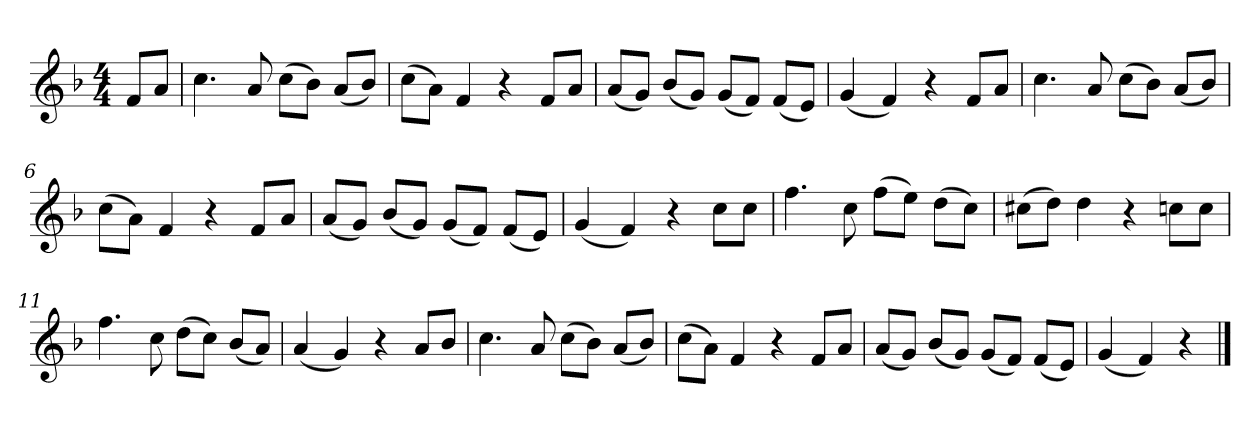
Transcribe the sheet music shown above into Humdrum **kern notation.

**kern
*part1
*staff1
*k[b-]
*M4/4
*MM120
=
8fL
8aJ
=1
4.cc
8a
(8ccL
8b-J)
(8aL
8b-J)
=2
(8ccL
8aJ)
4f
4r
8fL
8aJ
=3
(8aL
8gJ)
(8b-L
8gJ)
(8gL
8fJ)
(8fL
8eJ)
=4
(4g
4f)
4r
8fL
8aJ
=5
4.cc
8a
(8ccL
8b-J)
(8aL
8b-J)
=6
(8ccL
8aJ)
4f
4r
8fL
8aJ
=7
(8aL
8gJ)
(8b-L
8gJ)
(8gL
8fJ)
(8fL
8eJ)
=8
(4g
4f)
4r
8ccL
8ccJ
=9
4.ff
8cc
(8ffL
8eeJ)
(8ddL
8ccJ)
=10
(8cc#XL
8ddJ)
4dd
4r
8ccnL
8ccJ
=11
4.ff
8cc
(8ddL
8ccJ)
(8b-L
8aJ)
=12
(4a
4g)
4r
8aL
8b-J
=13
4.cc
8a
(8ccL
8b-J)
(8aL
8b-J)
=14
(8ccL
8aJ)
4f
4r
8fL
8aJ
=15
(8aL
8gJ)
(8b-L
8gJ)
(8gL
8fJ)
(8fL
8eJ)
=16
(4g
4f)
4r
==
*-
